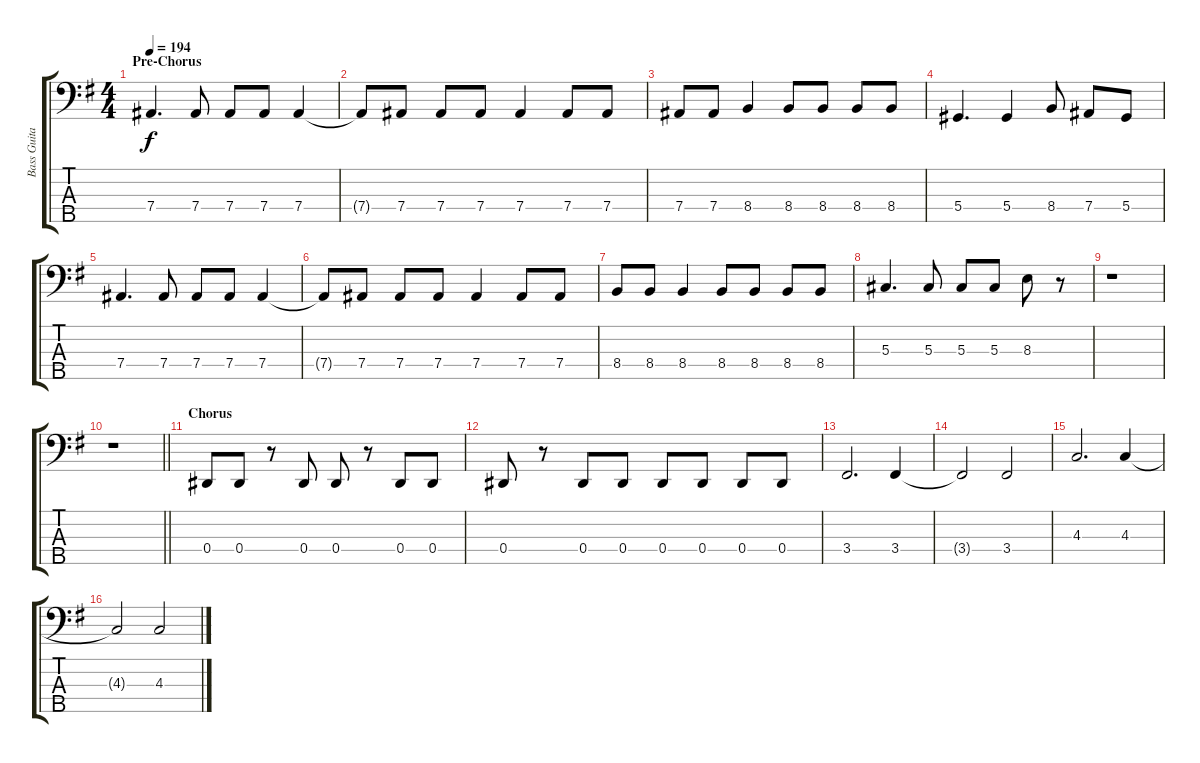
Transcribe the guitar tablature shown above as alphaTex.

\track ("Bass Guitar" "Bass Guita") {instrument electricbassfinger}
\staff {score tabs}
\tuning (Gb2 Db2 Ab1 Eb1 Bb0) {hide}
\ts (4 4)
\section ("" "Pre-Chorus")
\tempo 194
\clef f4
\ks g
7.4.4{d dy f} 7.4.8 7.4.8 7.4.8 7.4.4 |
7.4{t}.8 7.4.8 7.4.8 7.4.8 7.4.4 7.4.8 7.4.8 |
7.4.8 7.4.8 8.4.4 8.4.8 8.4.8 8.4.8 8.4.8 |
5.4.4{d} 5.4.4 8.4.8 7.4.8 5.4.8 |
7.4.4{d} 7.4.8 7.4.8 7.4.8 7.4.4 |
7.4{t}.8 7.4.8 7.4.8 7.4.8 7.4.4 7.4.8 7.4.8 |
8.4.8 8.4.8 8.4.4 8.4.8 8.4.8 8.4.8 8.4.8 |
5.3.4{d} 5.3.8 5.3.8 5.3.8 8.3.8 r.8 |
r.1 |
\barLineRight lightlight
r.1 |
\section ("" "Chorus")
0.4.8 0.4.8 r.8 0.4.8 0.4.8 r.8 0.4.8 0.4.8 |
0.4.8 r.8 0.4.8 0.4.8 0.4.8 0.4.8 0.4.8 0.4.8 |
3.4.2{d} 3.4.4 |
3.4{t}.2 3.4.2 |
4.3.2{d} 4.3.4 |
4.3{t}.2 4.3.2
